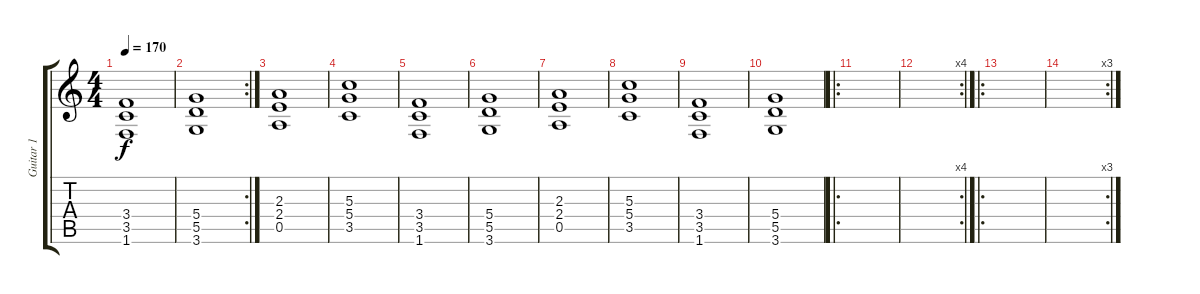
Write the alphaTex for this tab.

\track ("Guitar 1" "Guitar 1") {instrument overdrivenguitar}
\staff {score tabs}
\tuning (E4 B3 G3 D3 A2 E2) {hide}
\ts (4 4)
\tempo 170
\clef g2
\ks c
(3.4 3.5 1.6).1{dy f} |
\rc 2
(5.4 5.5 3.6).1 |
(2.3 2.4 0.5).1 |
(5.3 5.4 3.5).1 |
(3.4 3.5 1.6).1 |
(5.4 5.5 3.6).1 |
(2.3 2.4 0.5).1 |
(5.3 5.4 3.5).1 |
(3.4 3.5 1.6).1 |
(5.4 5.5 3.6).1 |
\ro
|
\rc 4
|
\ro
|
\rc 3
